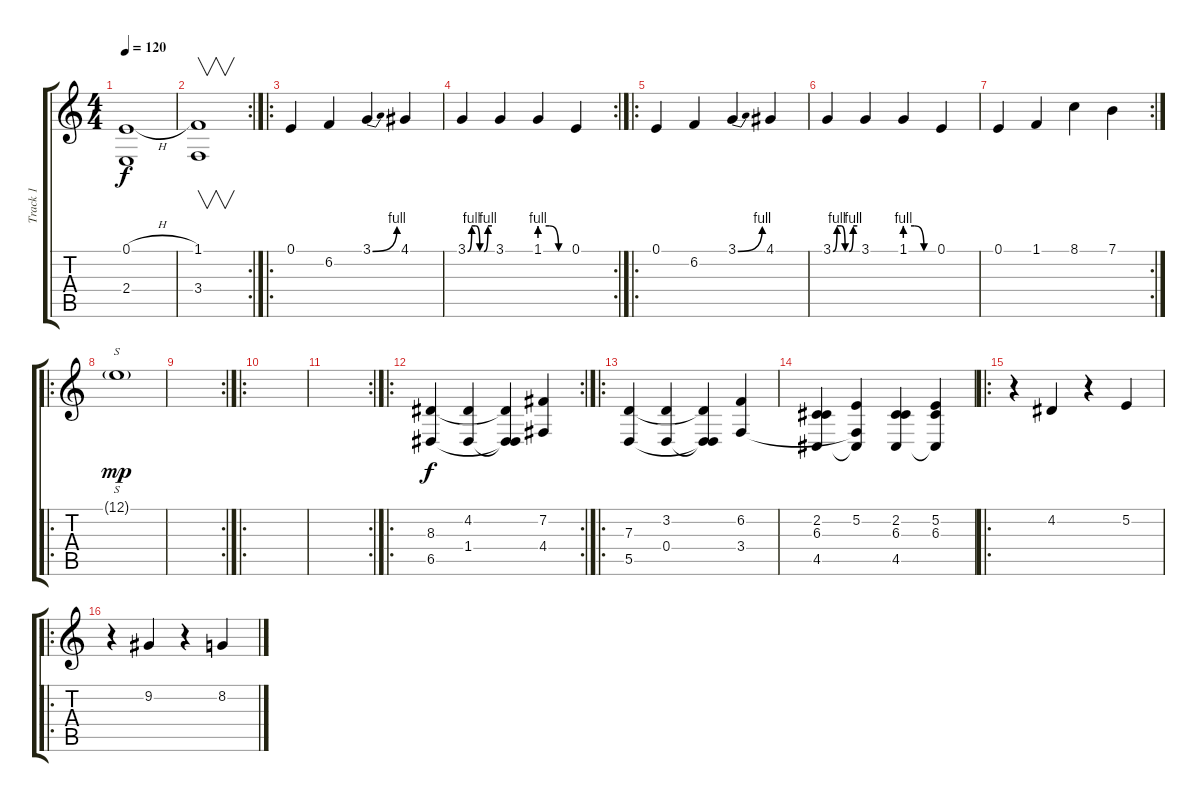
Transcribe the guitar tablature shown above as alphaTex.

\track ("Track 1" "Track 1") {instrument fx7echoes}
\staff {score tabs}
\tuning (E4 B3 G3 D3 A2 E2) {hide}
\ts (4 4)
\tempo 120
\clef g2
\ks c
(0.1{h} 2.4).1{dy f instrument fx7echoes} |
\rc 2
(1.1 3.4).1{v} |
\ro
0.1.4 6.2.4 3.1{be (bend 0 0 60 4)}.4 4.1.4 |
\rc 2
3.1{be (custom 0 0 10 4 20 4 30 0 40 0 50 4 60 4)}.4 3.1.4 1.1{be (custom 0 4 20 4 40 0 60 0)}.4 0.1.4 |
\ro
0.1.4 6.2.4 3.1{be (bend 0 0 60 4)}.4 4.1.4 |
3.1{be (custom 0 0 10 4 20 4 30 0 40 0 50 4 60 4)}.4 3.1.4 1.1{be (custom 0 4 20 4 40 0 60 0)}.4 0.1.4 |
\rc 2
0.1.4 1.1.4 8.1.4 7.1.4 |
\ro
12.1{g}.1{s dy mp} |
\rc 2
|
\ro
|
\rc 2
|
\ro
\rc 2
(8.3 6.5).4{dy f} (4.2 1.4).4 (8.3{t} 1.4{t} 6.5{t}).4 (7.2 4.4).4 |
\ro
(7.3 5.5).4 (3.2 0.4).4 (7.3{t} 0.4{t} 5.5{t}).4 (6.2 3.4).4 |
(2.2 6.3 4.5).4 (5.2 3.4{t} 4.5{t}).4 (2.2 6.3 4.5).4 (5.2 6.3 4.5{t}).4 |
\ro
r.4 4.2.4 r.4 5.2.4 |
\ro
r.4 9.2.4 r.4 8.2.4
